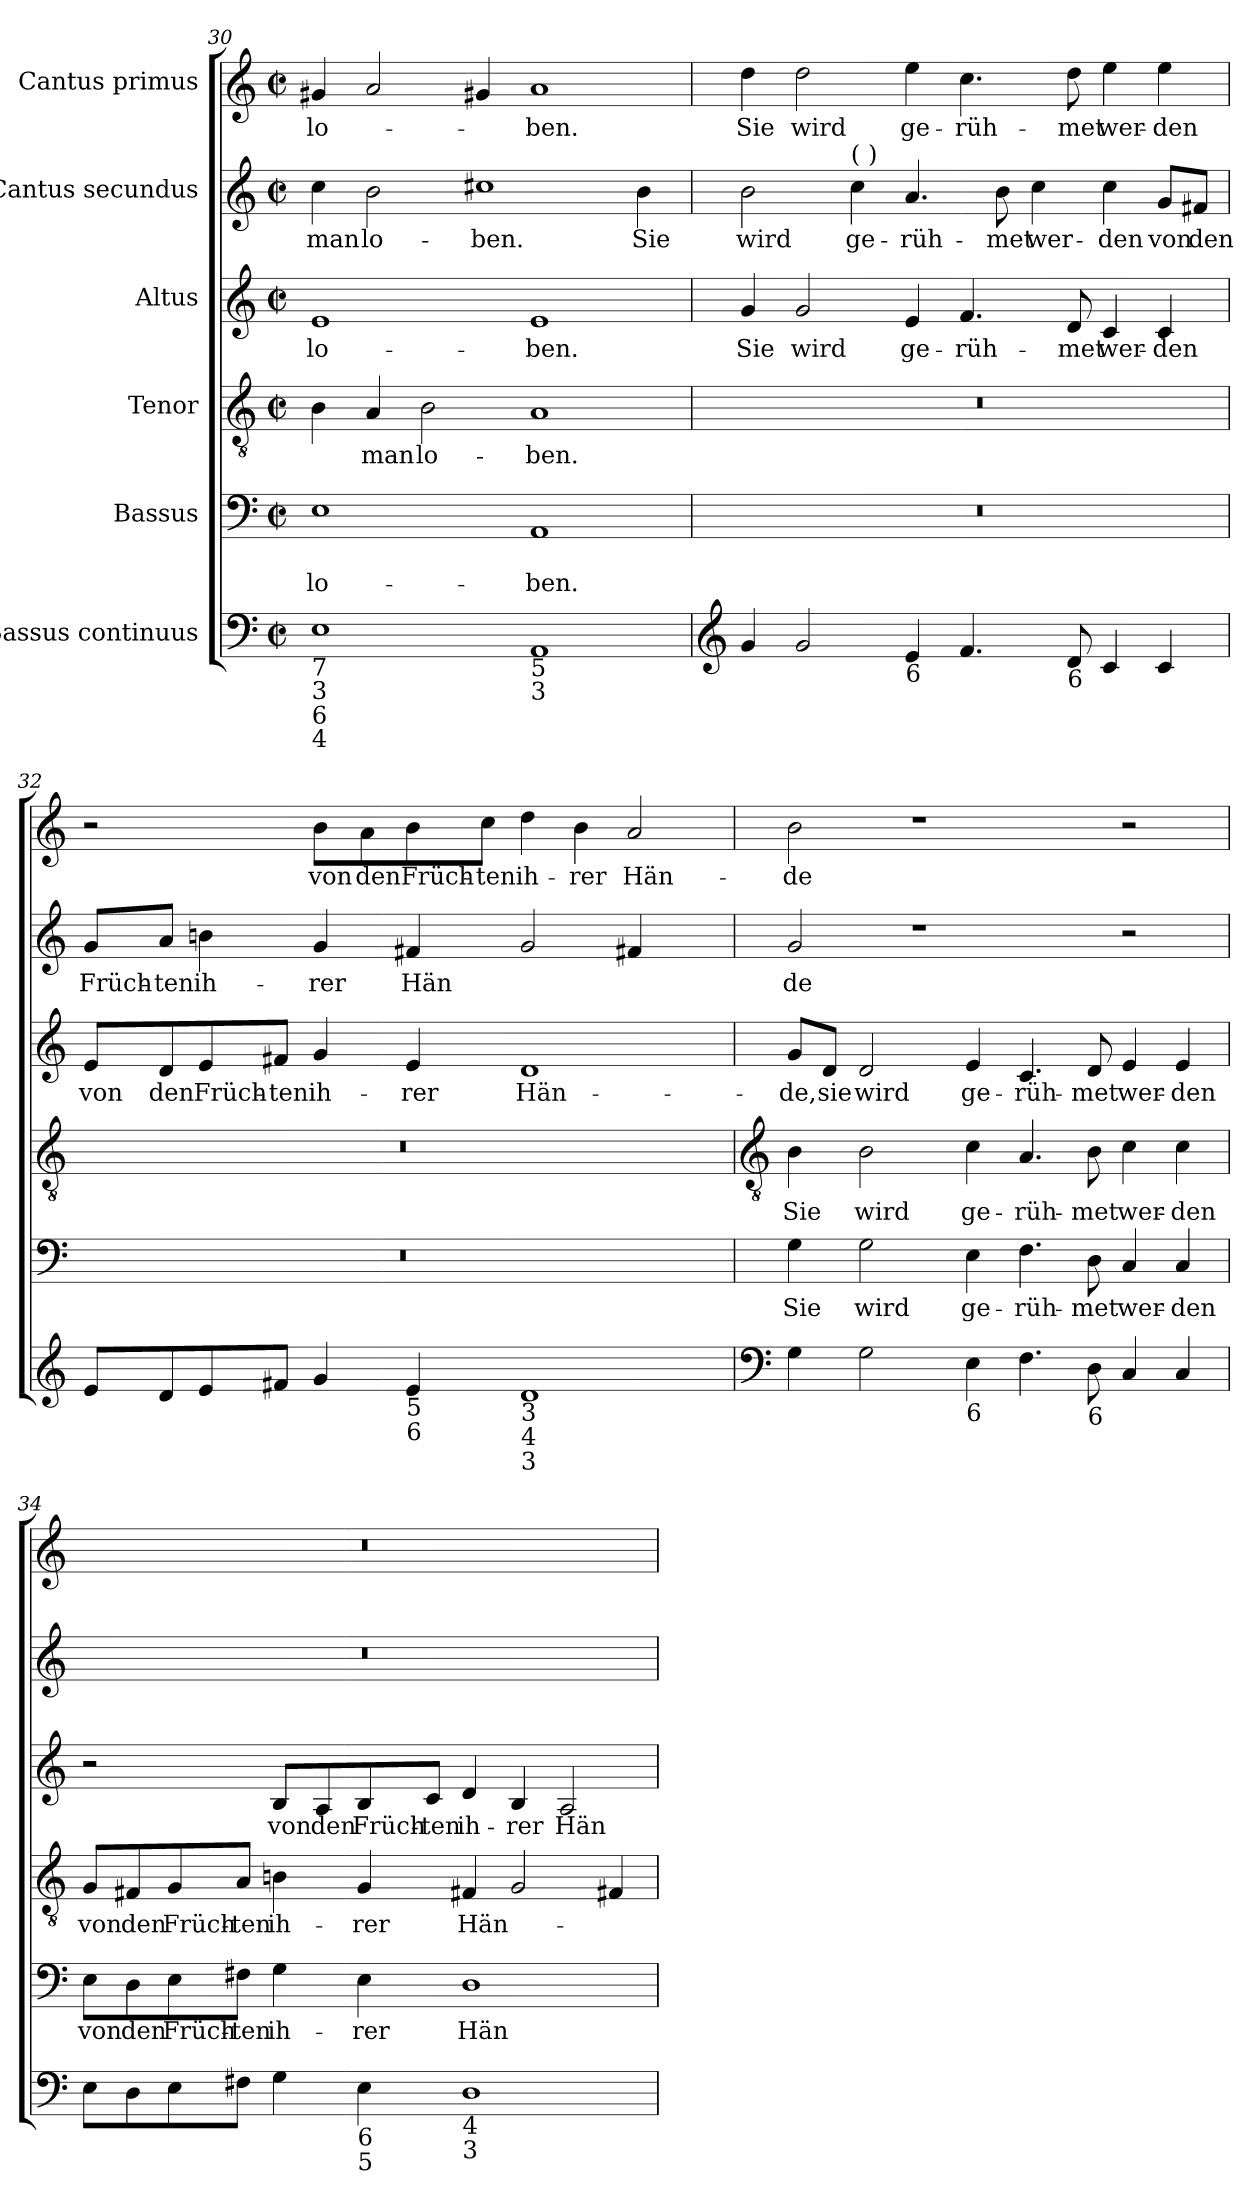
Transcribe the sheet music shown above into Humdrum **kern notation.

**kern	**kern	**text	**text	**kern	**text	**kern	**text	**kern	**text	**kern	**text
*part6	*part5	*part5	*part5	*part4	*part4	*part3	*part3	*part2	*part2	*part1	*part1
*staff6	*staff5	*staff5	*staff5	*staff4	*staff4	*staff3	*staff3	*staff2	*staff2	*staff1	*staff1
*I"Bassus continuus	*I"Bassus	*	*	*I"Tenor	*	*I"Altus	*	*I"Cantus secundus	*	*I"Cantus primus	*
*clefF4	*clefF4	*	*	*clefGv2	*	*clefG2	*	*clefG2	*	*clefG2	*
*k[]	*k[]	*	*	*k[]	*	*k[]	*	*k[]	*	*k[]	*
*C:	*C:	*	*	*C:	*	*C:	*	*C:	*	*C:	*
*M4/2	*M4/2	*	*	*M4/2	*	*M4/2	*	*M4/2	*	*M4/2	*
*met(c|)	*met(c|)	*	*	*met(c|)	*	*met(c|)	*	*met(c|)	*	*met(c|)	*
=30	=30	=30	=30	=30	=30	=30	=30	=30	=30	=30	=30
!LO:TX:b:t=7\n3	!	!	!	!	!	!	!	!	!	!	!
!LO:TX:b:t=6\n4	!	!	!	!	!	!	!	!	!	!	!
!	!	!	!LO:LY:b	!	!	!	!LO:LY:b	!	!LO:LY:b	!	!LO:LY:b
1E	1E	.	lo-	4B	.	1e	lo-	4cc	man	4g#X	lo-
!	!	!	!	!	!LO:LY:b	!	!	!	!LO:LY:b	!	!
.	.	.	.	4A	man	.	.	2b	lo-	2a	.
!	!	!	!	!	!LO:LY:b	!	!	!	!	!	!
.	.	.	.	2B	lo-	.	.	.	.	.	.
!	!	!	!	!	!	!	!	!	!LO:LY:b	!	!
.	.	.	.	.	.	.	.	1cc#X	-ben.	4g#X	.
!LO:TX:b:t=5\n3	!	!	!	!	!	!	!	!	!	!	!
!	!	!	!LO:LY:b	!	!LO:LY:b	!	!LO:LY:b	!	!	!	!LO:LY:b
1AA	1AA	.	-ben.	1A	-ben.	1e	-ben.	.	.	1a	-ben.
!	!	!	!	!	!	!	!	!	!LO:LY:b	!	!
.	.	.	.	.	.	.	.	4b	Sie	.	.
=31	=31	=31	=31	=31	=31	=31	=31	=31	=31	=31	=31
*clefG2	*	*	*	*	*	*	*	*	*	*	*
!	!	!	!	!	!	!	!LO:LY:b	!	!LO:LY:b	!	!LO:LY:b
4g	0r	.	.	0r	.	4g	Sie	2b	wird	4dd	Sie
!	!	!	!	!	!	!	!LO:LY:b	!	!	!	!LO:LY:b
2g	.	.	.	.	.	2g	wird	.	.	2dd	wird
!	!	!	!	!	!	!	!	!LO:TX:a:t=(  )	!	!	!
!	!	!	!	!	!	!	!	!	!LO:LY:b	!	!
.	.	.	.	.	.	.	.	4cc	ge-	.	.
!LO:TX:b:t=6	!	!	!	!	!	!	!	!	!	!	!
!	!	!	!	!	!	!	!LO:LY:b	!	!LO:LY:b	!	!LO:LY:b
4e	.	.	.	.	.	4e	ge-	4.a	-rüh-	4ee	ge-
!	!	!	!	!	!	!	!LO:LY:b	!	!	!	!LO:LY:b
4.f	.	.	.	.	.	4.f	-rüh-	.	.	4.cc	-rüh-
!	!	!	!	!	!	!	!	!	!LO:LY:b	!	!
.	.	.	.	.	.	.	.	8b	-met	.	.
!	!	!	!	!	!	!	!	!	!LO:LY:b	!	!
.	.	.	.	.	.	.	.	4cc	wer-	.	.
!LO:TX:b:t=6	!	!	!	!	!	!	!	!	!	!	!
!	!	!	!	!	!	!	!LO:LY:b	!	!	!	!LO:LY:b
8d	.	.	.	.	.	8d	-met	.	.	8dd	-met
!	!	!	!	!	!	!	!LO:LY:b	!	!LO:LY:b	!	!LO:LY:b
4c	.	.	.	.	.	4c	wer-	4cc	-den	4ee	wer-
!	!	!	!	!	!	!	!LO:LY:b	!	!LO:LY:b	!	!LO:LY:b
4c	.	.	.	.	.	4c	-den	8g/L	von	4ee	-den
!	!	!	!	!	!	!	!	!	!LO:LY:b	!	!
.	.	.	.	.	.	.	.	8f#X/J	den	.	.
=32	=32	=32	=32	=32	=32	=32	=32	=32	=32	=32	=32
!	!	!	!	!	!	!	!LO:LY:b	!	!LO:LY:b	!	!
8e/L	0r	.	.	0r	.	8e/L	von	8g/L	Früch-	2r	.
!	!	!	!	!	!	!	!LO:LY:b	!	!LO:LY:b	!	!
8d/	.	.	.	.	.	8d/	den	8a/J	-ten	.	.
!	!	!	!	!	!	!	!LO:LY:b	!	!LO:LY:b	!	!
8e/	.	.	.	.	.	8e/	Früch-	4bn	ih-	.	.
!	!	!	!	!	!	!	!LO:LY:b	!	!	!	!
8f#X/J	.	.	.	.	.	8f#X/J	-ten	.	.	.	.
!	!	!	!	!	!	!	!LO:LY:b	!	!LO:LY:b	!	!LO:LY:b
4g	.	.	.	.	.	4g	ih-	4g	-rer	8b\L	von
!	!	!	!	!	!	!	!	!	!	!	!LO:LY:b
.	.	.	.	.	.	.	.	.	.	8a\	den
!LO:TX:b:t=5	!	!	!	!	!	!	!	!	!	!	!
!LO:TX:b:t=6	!	!	!	!	!	!	!	!	!	!	!
!	!	!	!	!	!	!	!LO:LY:b	!	!LO:LY:b	!	!LO:LY:b
4e	.	.	.	.	.	4e	-rer	4f#X	Hän	8b\	Früch-
!	!	!	!	!	!	!	!	!	!	!	!LO:LY:b
.	.	.	.	.	.	.	.	.	.	8cc\J	-ten
!LO:TX:b:t=3	!	!	!	!	!	!	!	!	!	!	!
!LO:TX:b:t=4	!	!	!	!	!	!	!	!	!	!	!
!LO:TX:b:t=3	!	!	!	!	!	!	!	!	!	!	!
!	!	!	!	!	!	!	!LO:LY:b	!	!	!	!LO:LY:b
1d	.	.	.	.	.	1d	Hän-	2g	.	4dd	ih-
!	!	!	!	!	!	!	!	!	!	!	!LO:LY:b
.	.	.	.	.	.	.	.	.	.	4b	-rer
!	!	!	!	!	!	!	!	!	!	!	!LO:LY:b
.	.	.	.	.	.	.	.	4f#X	.	2a	Hän-
.	.	.	.	.	.	.	.	4ryy	.	.	.
!!LO:LB:g=z
=33	=33	=33	=33	=33	=33	=33	=33	=33	=33	=33	=33
*clefF4	*	*	*	*clefGv2	*	*	*	*	*	*	*
!	!	!LO:LY:b	!	!	!LO:LY:b	!	!LO:LY:b	!	!LO:LY:b	!	!LO:LY:b
4G	4G	Sie	.	4B	Sie	8g/L	-de,	2g	de	2b	-de
!	!	!	!	!	!	!	!LO:LY:b	!	!	!	!
.	.	.	.	.	.	8d/J	sie	.	.	.	.
!	!	!LO:LY:b	!	!	!LO:LY:b	!	!LO:LY:b	!	!	!	!
2G	2G	wird	.	2B	wird	2d	wird	.	.	.	.
.	.	.	.	.	.	.	.	1r	.	1r	.
!LO:TX:b:t=6	!	!	!	!	!	!	!	!	!	!	!
!	!	!LO:LY:b	!	!	!LO:LY:b	!	!LO:LY:b	!	!	!	!
4E	4E	ge-	.	4c	ge-	4e	ge-	.	.	.	.
!	!	!LO:LY:b	!	!	!LO:LY:b	!	!LO:LY:b	!	!	!	!
4.F	4.F	-rüh-	.	4.A	-rüh-	4.c	-rüh-	.	.	.	.
!LO:TX:b:t=6	!	!	!	!	!	!	!	!	!	!	!
!	!	!LO:LY:b	!	!	!LO:LY:b	!	!LO:LY:b	!	!	!	!
8D	8D	-met	.	8B	-met	8d	-met	.	.	.	.
!	!	!LO:LY:b	!	!	!LO:LY:b	!	!LO:LY:b	!	!	!	!
4C	4C	wer-	.	4c	wer-	4e	wer-	2r	.	2r	.
!	!	!LO:LY:b	!	!	!LO:LY:b	!	!LO:LY:b	!	!	!	!
4C	4C	-den	.	4c	-den	4e	-den	.	.	.	.
=34	=34	=34	=34	=34	=34	=34	=34	=34	=34	=34	=34
!	!	!LO:LY:b	!	!	!LO:LY:b	!	!	!	!	!	!
8E\L	8E\L	von	.	8G/L	von	2r	.	0r	.	0r	.
!	!	!LO:LY:b	!	!	!LO:LY:b	!	!	!	!	!	!
8D\	8D\	den	.	8F#X/	den	.	.	.	.	.	.
!	!	!LO:LY:b	!	!	!LO:LY:b	!	!	!	!	!	!
8E\	8E\	Früch-	.	8G/	Früch-	.	.	.	.	.	.
!	!	!LO:LY:b	!	!	!LO:LY:b	!	!	!	!	!	!
8F#X\J	8F#X\J	-ten	.	8A/J	-ten	.	.	.	.	.	.
!	!	!LO:LY:b	!	!	!LO:LY:b	!	!LO:LY:b	!	!	!	!
4G	4G	ih-	.	4Bn	ih-	8B/L	von	.	.	.	.
!	!	!	!	!	!	!	!LO:LY:b	!	!	!	!
.	.	.	.	.	.	8A/	den	.	.	.	.
!LO:TX:b:t=6	!	!	!	!	!	!	!	!	!	!	!
!LO:TX:b:t=5	!	!	!	!	!	!	!	!	!	!	!
!	!	!LO:LY:b	!	!	!LO:LY:b	!	!LO:LY:b	!	!	!	!
4E	4E	-rer	.	4G	-rer	8B/	Früch-	.	.	.	.
!	!	!	!	!	!	!	!LO:LY:b	!	!	!	!
.	.	.	.	.	.	8c/J	-ten	.	.	.	.
!LO:TX:b:t=4	!	!	!	!	!	!	!	!	!	!	!
!LO:TX:b:t=3	!	!	!	!	!	!	!	!	!	!	!
!	!	!LO:LY:b	!	!	!LO:LY:b	!	!LO:LY:b	!	!	!	!
1D	1D	Hän-	.	4F#X	Hän-	4d	ih-	.	.	.	.
!	!	!	!	!	!	!	!LO:LY:b	!	!	!	!
.	.	.	.	2G	.	4B	-rer	.	.	.	.
!	!	!	!	!	!	!	!LO:LY:b	!	!	!	!
.	.	.	.	.	.	2A	Hän-	.	.	.	.
.	.	.	.	4F#X	.	.	.	.	.	.	.
=	=	=	=	=	=	=	=	=	=	=	=
*-	*-	*-	*-	*-	*-	*-	*-	*-	*-	*-	*-
